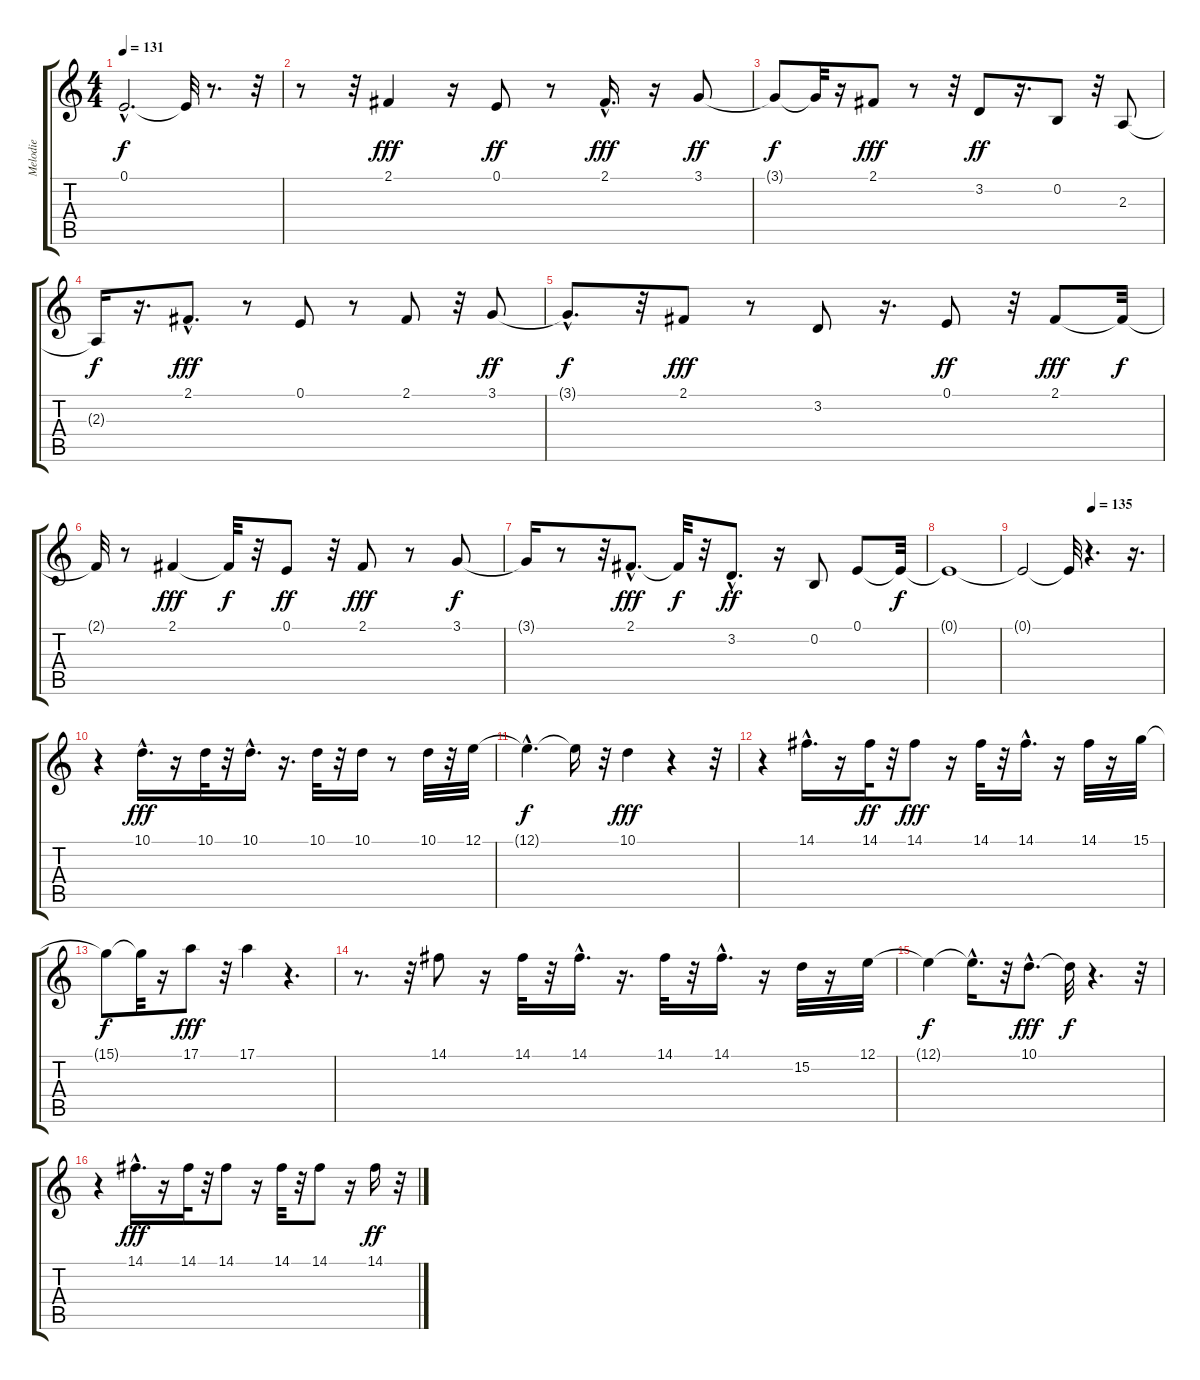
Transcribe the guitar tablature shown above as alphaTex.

\track ("Melodie " "Melodie ") {instrument harmonica}
\staff {score tabs}
\tuning (E4 B3 G3 D3 A2 E2) {hide}
\ts (4 4)
\tempo 131
\clef g2
\ks c
0.1{hac t}.2{d dy f} 0.1{t}.32 r.8{d} r.32 |
r.8 r.32 2.1.4{dy fff} r.16 0.1.8{dy ff} r.8 2.1{hac}.16{d dy fff} r.16 3.1.8{dy ff} |
3.1{t}.8{dy f} 3.1{t}.32 r.16 2.1.8{dy fff} r.8 r.32 3.2.8{dy ff} r.16{d} 0.2.8 r.32 2.3.8 |
2.3{t}.16{dy f} r.16{d} 2.1{hac}.8{d dy fff} r.8 0.1.8 r.8 2.1.8 r.32 3.1.8{dy ff} |
3.1{hac t}.8{d dy f} r.32 2.1.8{dy fff} r.8 3.2.8 r.16{d} 0.1.8{dy ff} r.32 2.1.8{dy fff} 2.1{t}.32{dy f} |
2.1{t}.32 r.8 2.1.4{dy fff} 2.1{t}.32{dy f} r.32 0.1.8{dy ff} r.32 2.1.8{dy fff} r.8 3.1.8{dy f} |
3.1{t}.16 r.8 r.32 2.1{hac}.8{d dy fff} 2.1{t}.32{dy f} r.32 3.2{hac}.8{d dy ff} r.16 0.2.8 0.1.8 0.1{t}.32{dy f} |
0.1{t}.1 |
\tempo (135 0.5)
0.1{t}.2 0.1{t}.32 r.4{d} r.16{d} |
r.4 10.1{hac}.16{d dy fff} r.16 10.1.32 r.32 10.1{hac}.16{d} r.16{d} 10.1.32 r.32 10.1.16 r.8 10.1.32 r.32 12.1.32 |
12.1{hac t}.4{d dy f} 12.1{t}.16 r.32 10.1.4{dy fff} r.4 r.32 |
r.4 14.1{hac}.16{d} r.16 14.1.32{dy ff} r.32 14.1.8{dy fff} r.16 14.1.32 r.32 14.1{hac}.16{d} r.16 14.1.32 r.16 15.1.32 |
15.1{t}.8{dy f} 15.1{t}.32 r.16 17.1.8{dy fff} r.32 17.1.4 r.4{d} |
r.8{d} r.32 14.1.8 r.16 14.1.32 r.32 14.1{hac}.16{d} r.16{d} 14.1.32 r.32 14.1{hac}.16{d} r.16 15.2.32 r.16 12.1.32 |
12.1{t}.4{dy f} 12.1{hac t}.16{d} r.32 10.1{hac}.8{d dy fff} 10.1{t}.32{dy f} r.4{d} r.32 |
r.4 14.1{hac}.16{d dy fff} r.16 14.1.32 r.32 14.1.8 r.16 14.1.32 r.32 14.1.8 r.16 14.1.16{dy ff} r.32
